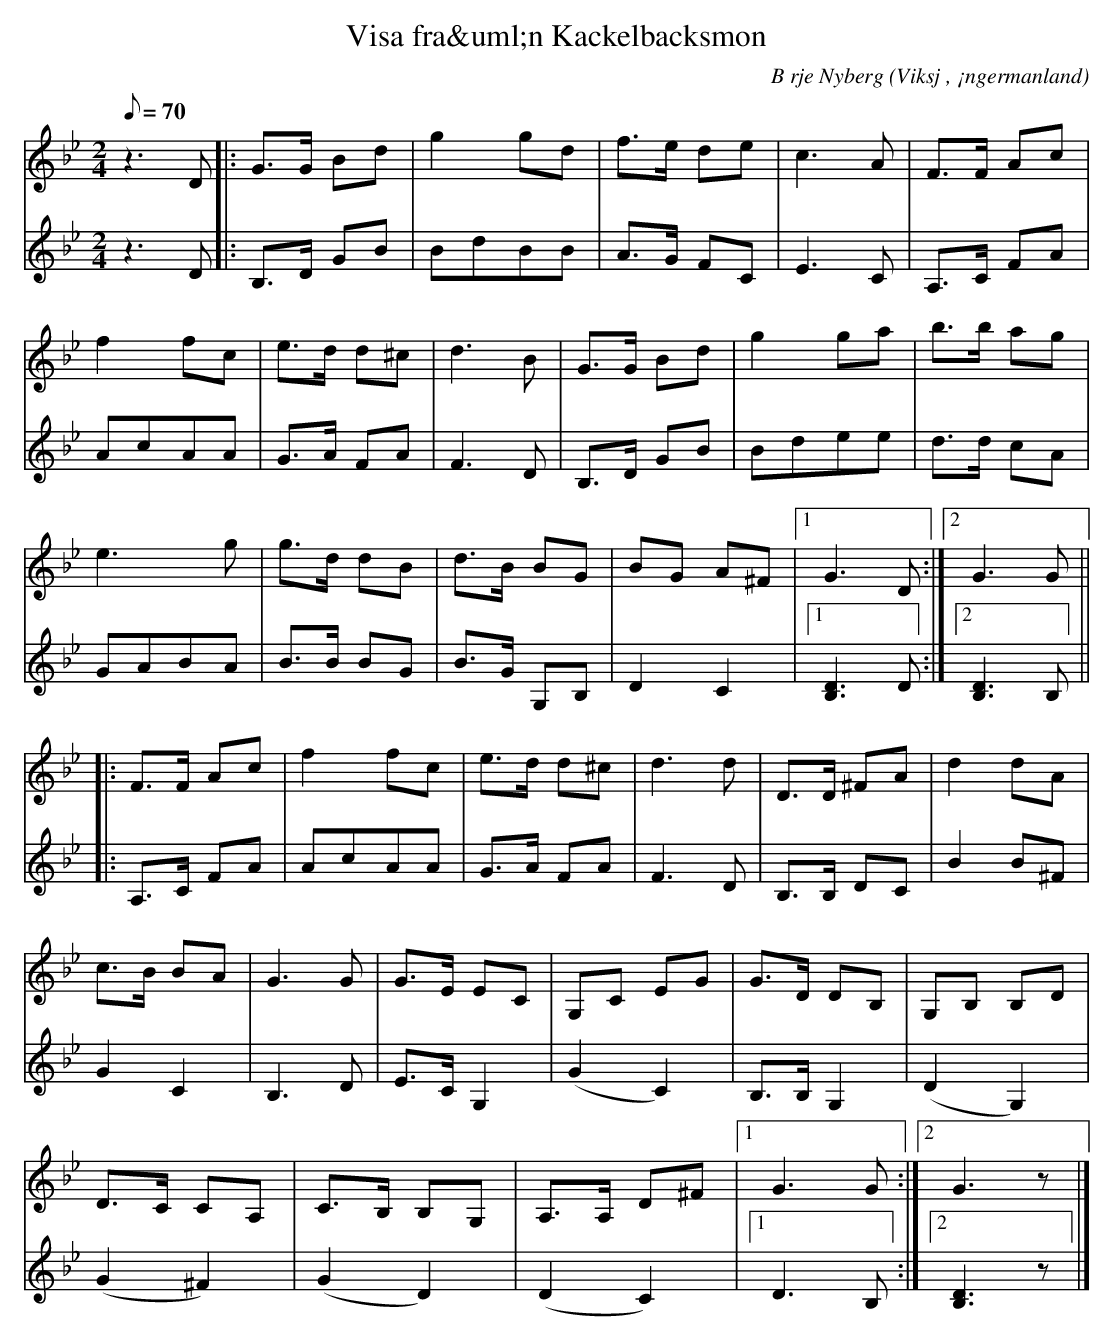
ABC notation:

X:1
T:Visa fra&uml;n Kackelbacksmon
C:B rje Nyberg
O:Viksj , ¡ngermanland
M:2/4
L:1/8
Q:70
K:Gm
V:1
z2> D2|: G>G Bd | g2 gd | f>e de | c2>A2 | F>F Ac |
f2 fc | e>d d^c | d2>B2 | G>G Bd |g2 ga | b>b ag |
e2> g2 | g>d dB |d>B BG |BG A^F |1 G2> D2 :|2 G2> G2 ||
|: F>F Ac | f2 fc | e>d d^c | d2>d2 | D>D ^FA | d2 dA |
c>B BA |G2> G2 | G>E EC | G,C EG | G>D DB, | G,B, B,D |
D>C CA, | C>B, B,G, | A,>A, D^F |1 G2> G2 :|2 G2> z2 |]
V:2
z2> D2 |: B,>D GB | BdBB | A>G FC | E2>C2 | A,>C FA |
AcAA | G>A FA| F2> D2 | B,>D GB | Bdee | d>d cA |
GABA | B>B BG | B>G G,B, | D2C2 |1 [D2B,2]> D2 :|2 [D2B,2]> B,2 ||
|: A,>C FA | AcAA | G>A FA | F2> D2 | B,>B, DC | B2 B^F |
G2 C2 | B,2> D2 | E>C G,2 | (G2 C2) | B,>B, G,2 | (D2 G,2) |
(G2 ^F2) | (G2 D2) | (D2 C2) |1 D2> B,2 :|2 [D2B,2]> z2 |]
